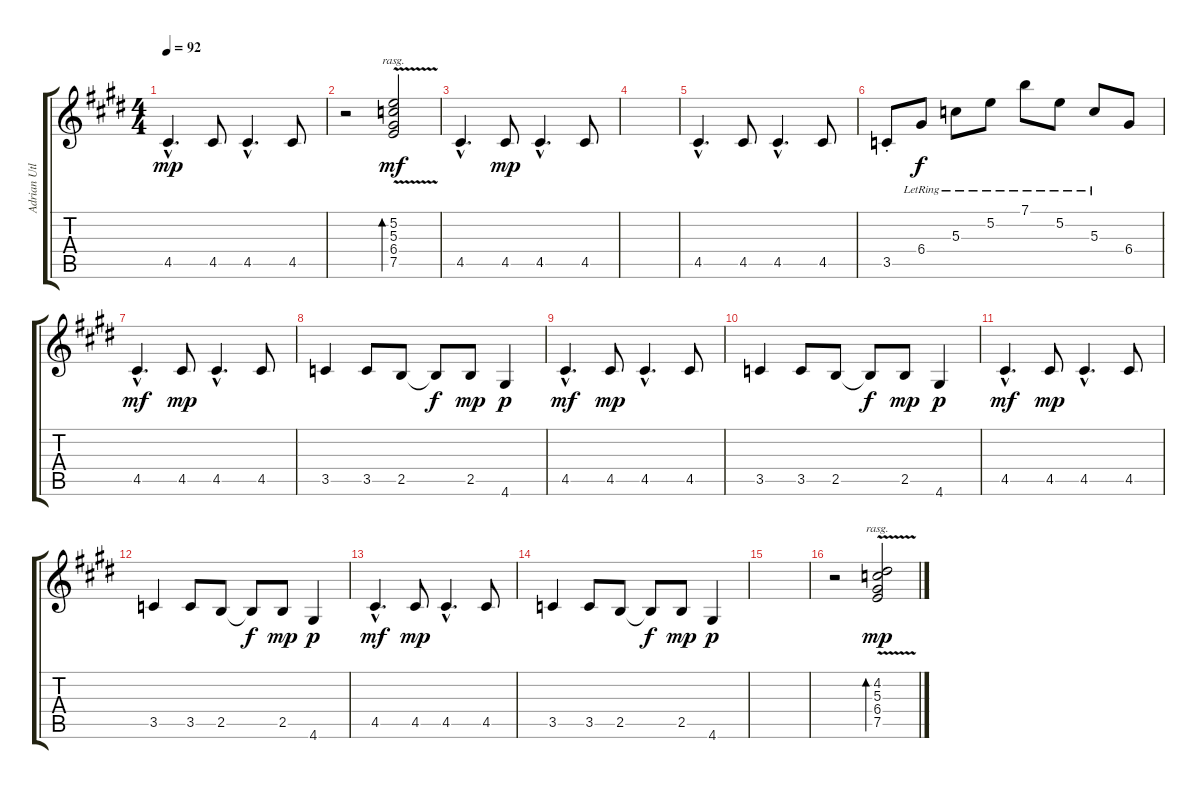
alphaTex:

\track ("Adrian Utley Gtr" "Adrian Utl") {instrument electricguitarclean}
\staff {score tabs}
\tuning (E4 B3 G3 D3 A2 E2) {hide}
\ts (4 4)
\tempo 92
\clef g2
\ks e
4.5{hac}.4{d dy mp} 4.5.8 4.5{hac}.4{d} 4.5.8 |
r.2 (5.2{v} 5.3 6.4 7.5).2{bd 240 rasg ii dy mf} |
4.5{hac}.4{d} 4.5.8{dy mp} 4.5{hac}.4{d} 4.5.8 |
|
4.5{hac}.4{d} 4.5.8 4.5{hac}.4{d} 4.5.8 |
3.5{st}.8 6.4{lr}.8{dy f} 5.3{lr}.8 5.2{lr}.8 7.1{lr}.8 5.2{lr}.8 5.3{lr}.8 6.4.8 |
4.5{hac}.4{d dy mf} 4.5.8{dy mp} 4.5{hac}.4{d} 4.5.8 |
3.5.4 3.5.8 2.5.8 2.5{t}.8{dy f} 2.5.8{dy mp} 4.6.4{dy p} |
4.5{hac}.4{d dy mf} 4.5.8{dy mp} 4.5{hac}.4{d} 4.5.8 |
3.5.4 3.5.8 2.5.8 2.5{t}.8{dy f} 2.5.8{dy mp} 4.6.4{dy p} |
4.5{hac}.4{d dy mf} 4.5.8{dy mp} 4.5{hac}.4{d} 4.5.8 |
3.5.4 3.5.8 2.5.8 2.5{t}.8{dy f} 2.5.8{dy mp} 4.6.4{dy p} |
4.5{hac}.4{d dy mf} 4.5.8{dy mp} 4.5{hac}.4{d} 4.5.8 |
3.5.4 3.5.8 2.5.8 2.5{t}.8{dy f} 2.5.8{dy mp} 4.6.4{dy p} |
|
r.2 (4.2{v} 5.3 6.4 7.5).2{bd 480 rasg ii dy mp}
